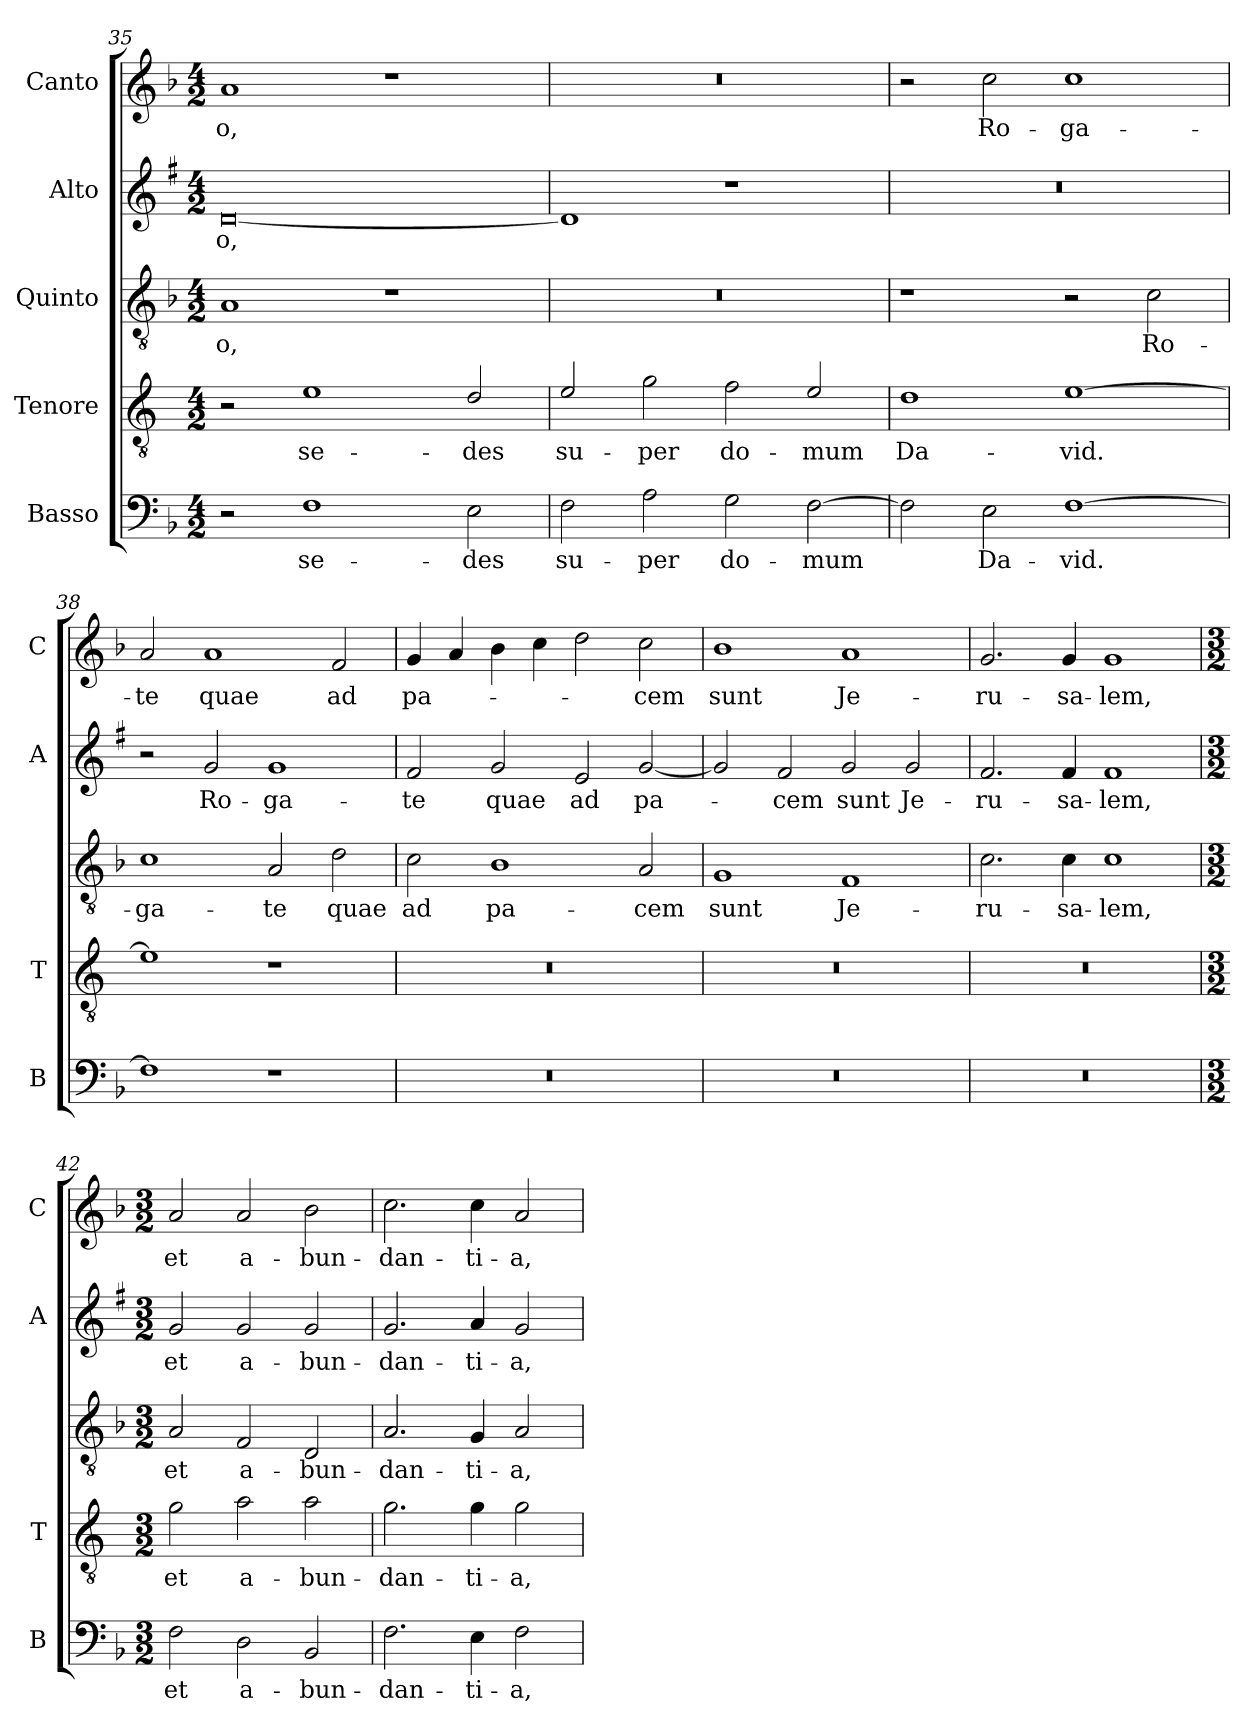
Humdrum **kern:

**kern	**text	**kern	**text	**kern	**text	**kern	**text	**kern	**text
*part5	*part5	*part4	*part4	*part3	*part3	*part2	*part2	*part1	*part1
*staff5	*staff5	*staff4	*staff4	*staff3	*staff3	*staff2	*staff2	*staff1	*staff1
*I"Basso	*	*I"Tenore	*	*I"Quinto	*	*I"Alto	*	*I"Canto	*
*I'B	*	*I'T	*	*	*	*I'A	*	*I'C	*
*clefF4	*	*clefGv2	*	*clefGv2	*	*clefG2	*	*clefG2	*
*	*	*ITrd4c7	*	*	*	*ITrd1c2	*	*	*
*k[b-]	*	*k[b-]	*	*k[b-]	*	*k[b-]	*	*k[b-]	*
*F:	*	*F:	*	*F:	*	*F:	*	*F:	*
*M4/2	*	*M4/2	*	*M4/2	*	*M4/2	*	*M4/2	*
=35	=35	=35	=35	=35	=35	=35	=35	=35	=35
!	!	!	!	!	!LO:LY:b	!	!LO:LY:b	!	!LO:LY:b
2r	.	2r	.	1A	-o,	[0c	-o,	1a	-o,
!	!LO:LY:b	!	!LO:LY:b	!	!	!	!	!	!
1F	se-	1A	se-	.	.	.	.	.	.
.	.	.	.	1r	.	.	.	1r	.
!	!LO:LY:b	!	!LO:LY:b	!	!	!	!	!	!
2E\	-des	2G/	-des	.	.	.	.	.	.
=36	=36	=36	=36	=36	=36	=36	=36	=36	=36
!	!LO:LY:b	!	!LO:LY:b	!	!	!	!	!	!
2F\	su-	2A/	su-	0r	.	1c]	.	0r	.
!	!LO:LY:b	!	!LO:LY:b	!	!	!	!	!	!
2A\	-per	2c\	-per	.	.	.	.	.	.
!	!LO:LY:b	!	!LO:LY:b	!	!	!	!	!	!
2G\	do-	2B-\	do-	.	.	1r	.	.	.
!	!LO:LY:b	!	!LO:LY:b	!	!	!	!	!	!
[2F\	-mum	2A/	-mum	.	.	.	.	.	.
=37	=37	=37	=37	=37	=37	=37	=37	=37	=37
!	!	!	!LO:LY:b	!	!	!	!	!	!
2F\]	.	1G	Da-	1r	.	0r	.	2r	.
!	!LO:LY:b	!	!	!	!	!	!	!	!LO:LY:b
2E\	Da-	.	.	.	.	.	.	2cc\	Ro-
!	!LO:LY:b	!	!LO:LY:b	!	!	!	!	!	!LO:LY:b
[1F	-vid.	[1A	-vid.	2r	.	.	.	1cc	-ga-
!	!	!	!	!	!LO:LY:b	!	!	!	!
.	.	.	.	2c\	Ro-	.	.	.	.
=38	=38	=38	=38	=38	=38	=38	=38	=38	=38
!	!	!	!	!	!LO:LY:b	!	!	!	!LO:LY:b
1F]	.	1A]	.	1c	-ga-	2r	.	2a/	-te
!	!	!	!	!	!	!	!LO:LY:b	!	!LO:LY:b
.	.	.	.	.	.	2f/	Ro-	1a	quae
!	!	!	!	!	!LO:LY:b	!	!LO:LY:b	!	!
1r	.	1r	.	2A/	-te	1f	-ga-	.	.
!	!	!	!	!	!LO:LY:b	!	!	!	!LO:LY:b
.	.	.	.	2d\	quae	.	.	2f/	ad
!!LO:LB:g=z
=39	=39	=39	=39	=39	=39	=39	=39	=39	=39
!	!	!	!	!	!LO:LY:b	!	!LO:LY:b	!	!LO:LY:b
0r	.	0r	.	2c\	ad	2e/	-te	4g/	pa-
.	.	.	.	.	.	.	.	4a/	.
!	!	!	!	!	!LO:LY:b	!	!LO:LY:b	!	!
.	.	.	.	1B-	pa-	2f/	quae	4b-\	.
.	.	.	.	.	.	.	.	4cc\	.
!	!	!	!	!	!	!	!LO:LY:b	!	!
.	.	.	.	.	.	2d/	ad	2dd\	.
!	!	!	!	!	!LO:LY:b	!	!LO:LY:b	!	!LO:LY:b
.	.	.	.	2A/	-cem	[2f/	pa-	2cc\	-cem
=40	=40	=40	=40	=40	=40	=40	=40	=40	=40
!	!	!	!	!	!LO:LY:b	!	!	!	!LO:LY:b
0r	.	0r	.	1G	sunt	2f/]	.	1b-	sunt
!	!	!	!	!	!	!	!LO:LY:b	!	!
.	.	.	.	.	.	2e/	-cem	.	.
!	!	!	!	!	!LO:LY:b	!	!LO:LY:b	!	!LO:LY:b
.	.	.	.	1F	Je-	2f/	sunt	1a	Je-
!	!	!	!	!	!	!	!LO:LY:b	!	!
.	.	.	.	.	.	2f/	Je-	.	.
=41	=41	=41	=41	=41	=41	=41	=41	=41	=41
!	!	!	!	!	!LO:LY:b	!	!LO:LY:b	!	!LO:LY:b
0r	.	0r	.	2.c\	-ru-	2.e/	-ru-	2.g/	-ru-
!	!	!	!	!	!LO:LY:b	!	!LO:LY:b	!	!LO:LY:b
.	.	.	.	4c\	-sa-	4e/	-sa-	4g/	-sa-
!	!	!	!	!	!LO:LY:b	!	!LO:LY:b	!	!LO:LY:b
.	.	.	.	1c	-lem,	1e	-lem,	1g	-lem,
=42	=42	=42	=42	=42	=42	=42	=42	=42	=42
*M3/2	*	*M3/2	*	*M3/2	*	*M3/2	*	*M3/2	*
!	!LO:LY:b	!	!LO:LY:b	!	!LO:LY:b	!	!LO:LY:b	!	!LO:LY:b
2F\	et	2c\	et	2A/	et	2f/	et	2a/	et
!	!LO:LY:b	!	!LO:LY:b	!	!LO:LY:b	!	!LO:LY:b	!	!LO:LY:b
2D\	a-	2d\	a-	2F/	a-	2f/	a-	2a/	a-
!	!LO:LY:b	!	!LO:LY:b	!	!LO:LY:b	!	!LO:LY:b	!	!LO:LY:b
2BB-/	-bun-	2d\	-bun-	2D/	-bun-	2f/	-bun-	2b-\	-bun-
=43	=43	=43	=43	=43	=43	=43	=43	=43	=43
!	!LO:LY:b	!	!LO:LY:b	!	!LO:LY:b	!	!LO:LY:b	!	!LO:LY:b
2.F\	-dan-	2.c\	-dan-	2.A/	-dan-	2.f/	-dan-	2.cc\	-dan-
!	!LO:LY:b	!	!LO:LY:b	!	!LO:LY:b	!	!LO:LY:b	!	!LO:LY:b
4E\	-ti-	4c\	-ti-	4G/	-ti-	4g/	-ti-	4cc\	-ti-
!	!LO:LY:b	!	!LO:LY:b	!	!LO:LY:b	!	!LO:LY:b	!	!LO:LY:b
2F\	-a,	2c\	-a,	2A/	-a,	2f/	-a,	2a/	-a,
=	=	=	=	=	=	=	=	=	=
*-	*-	*-	*-	*-	*-	*-	*-	*-	*-
